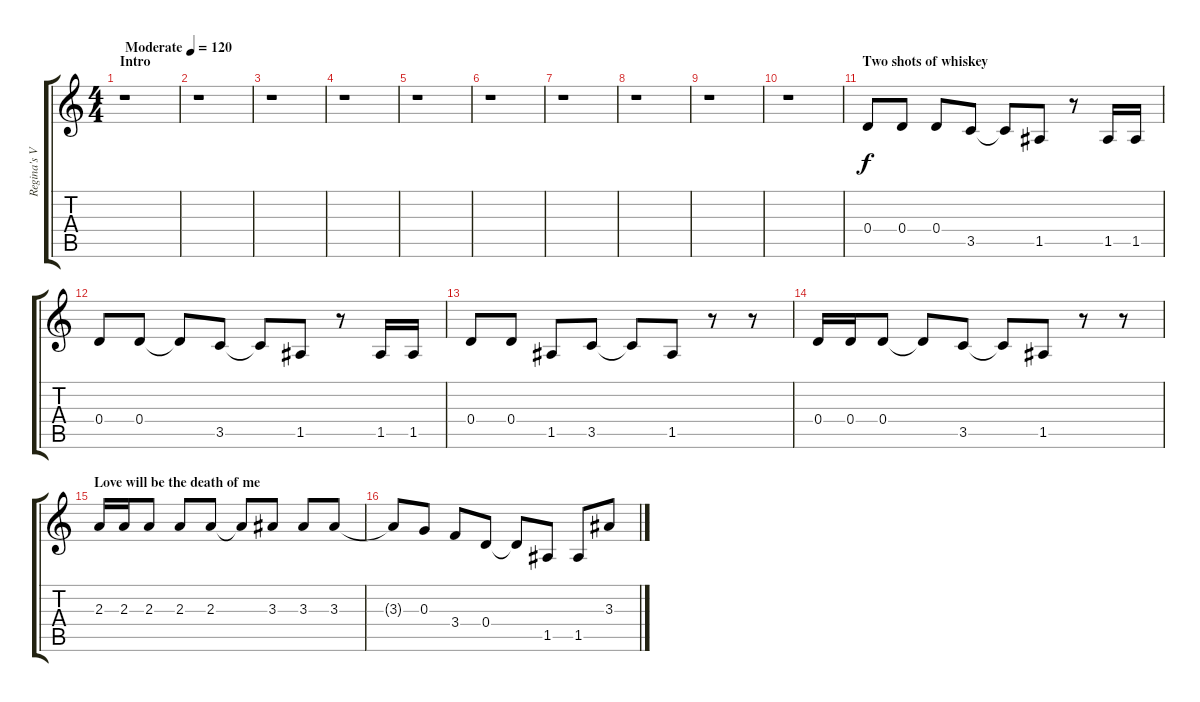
\track ("Regina's Voice" "Regina's V") {instrument distortionguitar}
\staff {score tabs}
\tuning (E4 B3 G3 D3 A2 E2) {hide}
\ts (4 4)
\section ("" "Intro")
\tempo (120 "Moderate")
\clef g2
\ks c
r.1{dy f instrument distortionguitar} |
r.1 |
r.1 |
r.1 |
r.1 |
r.1 |
r.1 |
r.1 |
r.1 |
r.1 |
\section ("" "Two shots of whiskey")
0.4.8 0.4.8 0.4.8 3.5.8 3.5{t}.8 1.5.8 r.8 1.5.16 1.5.16 |
0.4.8 0.4.8 0.4{t}.8 3.5.8 3.5{t}.8 1.5.8 r.8 1.5.16 1.5.16 |
0.4.8 0.4.8 1.5.8 3.5.8 3.5{t}.8 1.5.8 r.8 r.8 |
0.4.16 0.4.16 0.4.8 0.4{t}.8 3.5.8 3.5{t}.8 1.5.8 r.8 r.8 |
\section ("" "Love will be the death of me")
2.3.16 2.3.16 2.3.8 2.3.8 2.3.8 2.3{t}.8 3.3.8 3.3.8 3.3.8 |
3.3{t}.8 0.3.8 3.4.8 0.4.8 0.4{t}.8 1.5.8 1.5.8 3.3.8
